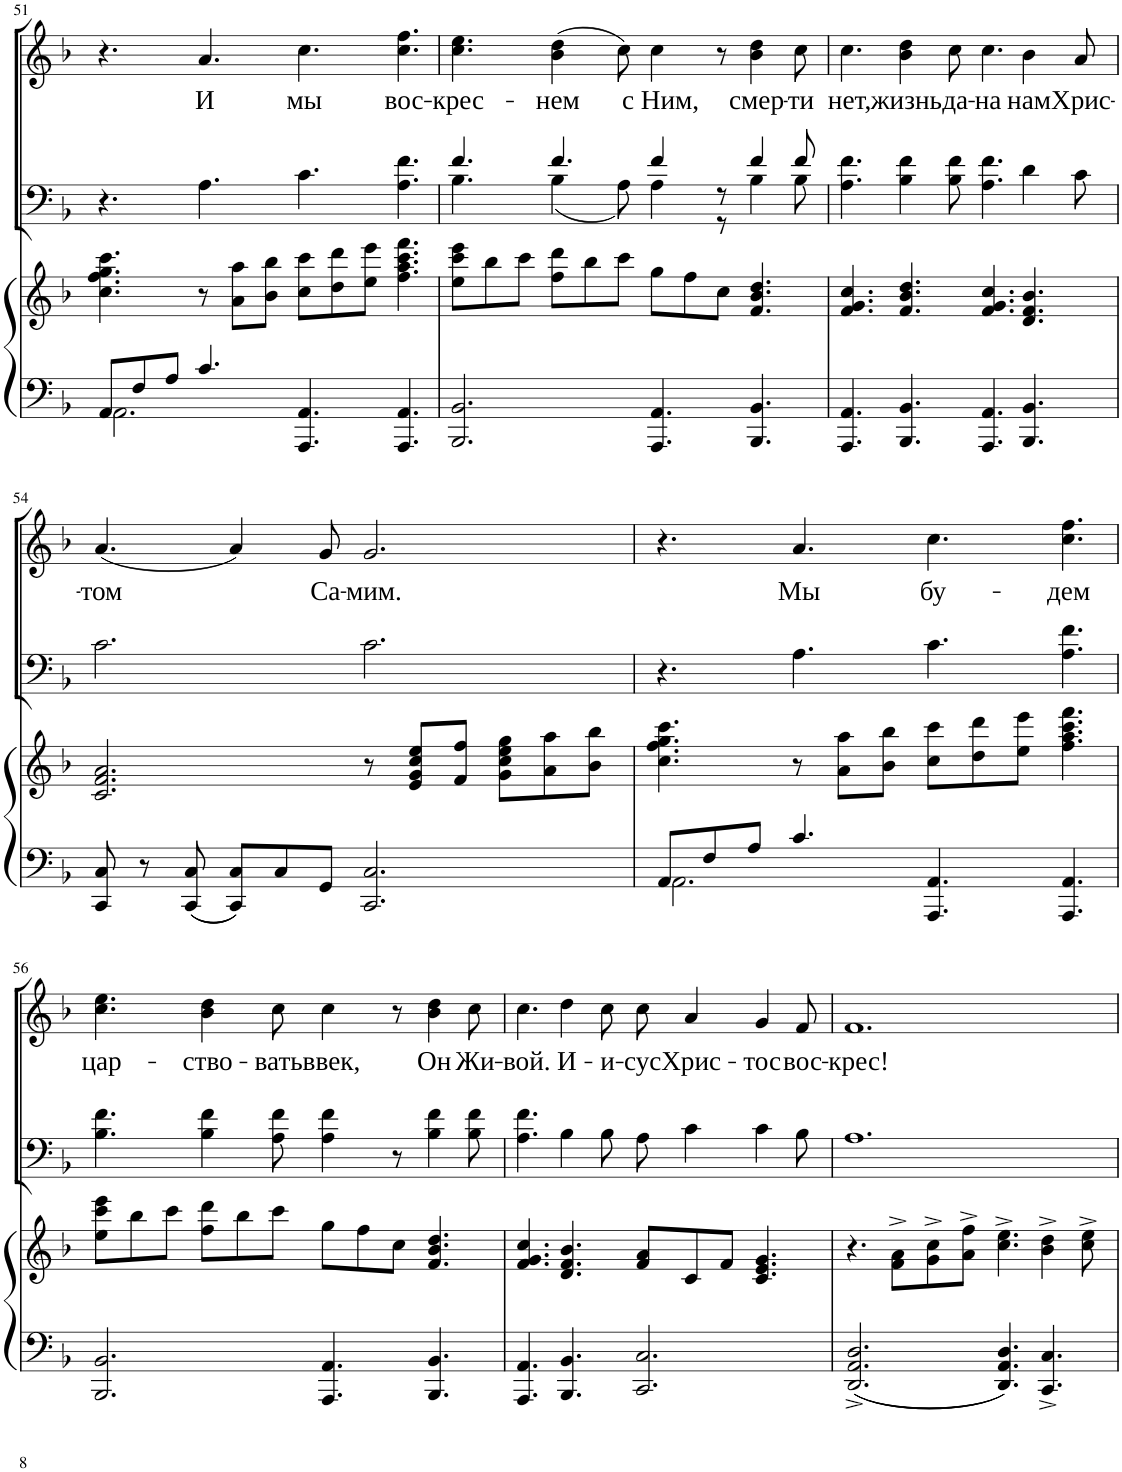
**kern	**kern	**kern	**kern	**text	**text
*part3	*part3	*part2	*part1	*part1	*part1
*staff4	*staff3	*staff2	*staff1	*staff1	*staff1
*I"Piano	*	*I"Bass	*I"Soprano	*	*
*I'Pno	*	*	*	*	*
!!LO:PB:g=z
*clefF4	*clefG2	*clefF4	*clefG2	*	*
*k[b-]	*k[b-]	*k[b-]	*k[b-]	*	*
*M12/8	*M12/8	*M12/8	*M12/8	*	*
=51	=51	=51	=51	=51	=51
*^	*	*	*	*	*
8AA/L	2.AA\	4.cc\ 4.ff\ 4.gg\ 4.ccc\	4.r	4.r	.	.
8F/	.	.	.	.	.	.
8A/J	.	.	.	.	.	.
!	!	!	!	!	!	!LO:LY:b
4.c/	.	8r	4.A\	4.a/	.	И
.	.	8a\ 8aa\L	.	.	.	.
.	.	8b-\ 8bb-\J	.	.	.	.
!	!	!	!	!	!	!LO:LY:b
4.AAA/ 4.AA/	2.ryy	8cc\ 8ccc\L	4.c\	4.cc\	.	мы
.	.	8dd\ 8ddd\	.	.	.	.
.	.	8ee\ 8eee\J	.	.	.	.
!	!	!	!	!	!	!LO:LY:b
4.AAA/ 4.AA/	.	4.ff\ 4.aa\ 4.ccc\ 4.fff\	4.A\ 4.f\	4.cc\ 4.ff\	.	вос-
*v	*v	*	*	*	*	*
=52	=52	=52	=52	=52	=52
*	*	*^	*	*	*
!	!	!	!	!	!	!LO:LY:b
2.BBB-/ 2.BB-/	8ee\ 8ccc\ 8eee\L	4.f/	4.B-\	4.cc\ 4.ee\	.	-крес-
.	8bb-\	.	.	.	.	.
.	8ccc\J	.	.	.	.	.
!	!	!	!	!	!	!LO:LY:b
.	8ff\ 8ddd\L	4.f/	(4B-\	(4b-\ 4dd\	.	-нем
.	8bb-\	.	.	.	.	.
.	8ccc\J	.	8A\)	8cc\)	.	.
!	!	!	!	!	!	!LO:LY:b
4.AAA/ 4.AA/	8gg\L	4f/	4A\	4cc\	.	с Ним,
.	8ff\	.	.	.	.	.
.	8cc\J	8r	8r	8r	.	.
!	!	!	!	!	!	!LO:LY:b
4.BBB-/ 4.BB-/	4.f/ 4.b-/ 4.dd/	4f/	4B-\	4b-\ 4dd\	.	смер-
!	!	!	!	!	!	!LO:LY:b
.	.	8f/	8B-\	8cc\	.	-ти
=53	=53	=53	=53	=53	=53	=53
!	!	!	!	!	!	!LO:LY:b
*	*	*v	*v	*	*	*
4.AAA/ 4.AA/	4.f/ 4.g/ 4.cc/	4.A\ 4.f\	4.cc\	.	нет,
!	!	!	!	!	!LO:LY:b
4.BBB-/ 4.BB-/	4.f/ 4.b-/ 4.dd/	4B-\ 4f\	4b-\ 4dd\	.	жизнь
!	!	!	!	!	!LO:LY:b
.	.	8B-\ 8f\	8cc\	.	да-
!	!	!	!	!	!LO:LY:b
4.AAA/ 4.AA/	4.f/ 4.g/ 4.cc/	4.A\ 4.f\	4.cc\	.	-на
!	!	!	!	!	!LO:LY:b
4.BBB-/ 4.BB-/	4.d/ 4.f/ 4.b-/	4d\	4b-\	.	нам
!	!	!	!	!	!LO:LY:b
.	.	8c\	8a/	.	Хрис-
!!LO:LB:g=z
=54	=54	=54	=54	=54	=54
!	!	!	!	!	!LO:LY:b
8CC/ 8C/	2.c/ 2.f/ 2.a/	2.c\	(4.a/	.	-том
8r	.	.	.	.	.
8CC/ 8C/	.	.	.	.	.
8CC/ 8C/L	.	.	4a/)	.	.
8C/	.	.	.	.	.
!	!	!	!	!	!LO:LY:b
8GG/J	.	.	8g/	.	Са-
!	!	!	!	!	!LO:LY:b
2.CC/ 2.C/	8r	2.c\	2.g/	.	-мим.
.	8e/ 8g/ 8cc/ 8ee/L	.	.	.	.
.	8f/ 8ff/J	.	.	.	.
.	8g\ 8cc\ 8ee\ 8gg\L	.	.	.	.
.	8a\ 8aa\	.	.	.	.
.	8b-\ 8bb-\J	.	.	.	.
=55	=55	=55	=55	=55	=55
*^	*	*	*	*	*
8AA/L	2.AA\	4.cc\ 4.ff\ 4.gg\ 4.ccc\	4.r	4.r	.	.
8F/	.	.	.	.	.	.
8A/J	.	.	.	.	.	.
!	!	!	!	!	!	!LO:LY:b
4.c/	.	8r	4.A\	4.a/	.	Мы
.	.	8a\ 8aa\L	.	.	.	.
.	.	8b-\ 8bb-\J	.	.	.	.
!	!	!	!	!	!	!LO:LY:b
4.AAA/ 4.AA/	2.ryy	8cc\ 8ccc\L	4.c\	4.cc\	.	бу-
.	.	8dd\ 8ddd\	.	.	.	.
.	.	8ee\ 8eee\J	.	.	.	.
!	!	!	!	!	!	!LO:LY:b
4.AAA/ 4.AA/	.	4.ff\ 4.aa\ 4.ccc\ 4.fff\	4.A\ 4.f\	4.cc\ 4.ff\	.	-дем
*v	*v	*	*	*	*	*
!!LO:LB:g=z
=56	=56	=56	=56	=56	=56
!	!	!	!	!	!LO:LY:b
2.BBB-/ 2.BB-/	8ee\ 8ccc\ 8eee\L	4.B-\ 4.f\	4.cc\ 4.ee\	.	цар-
.	8bb-\	.	.	.	.
.	8ccc\J	.	.	.	.
!	!	!	!	!	!LO:LY:b
.	8ff\ 8ddd\L	4B-\ 4f\	4b-\ 4dd\	.	-ство-
.	8bb-\	.	.	.	.
!	!	!	!	!	!LO:LY:b
.	8ccc\J	8A\ 8f\	8cc\	.	-вать
!	!	!	!	!	!LO:LY:b
4.AAA/ 4.AA/	8gg\L	4A\ 4f\	4cc\	.	ввек,
.	8ff\	.	.	.	.
.	8cc\J	8r	8r	.	.
!	!	!	!	!	!LO:LY:b
4.BBB-/ 4.BB-/	4.f/ 4.b-/ 4.dd/	4B-\ 4f\	4b-\ 4dd\	.	Он
!	!	!	!	!	!LO:LY:b
.	.	8B-\ 8f\	8cc\	.	Жи-
=57	=57	=57	=57	=57	=57
!	!	!	!	!	!LO:LY:b
4.AAA/ 4.AA/	4.f/ 4.g/ 4.cc/	4.A\ 4.f\	4.cc\	.	-вой.
!	!	!	!	!	!LO:LY:b
4.BBB-/ 4.BB-/	4.d/ 4.f/ 4.b-/	4B-\	4dd\	.	И-
!	!	!	!	!	!LO:LY:b
.	.	8B-\	8cc\	.	-и-
!	!	!	!	!	!LO:LY:b
2.CC/ 2.C/	8f/ 8a/L	8A\	8cc\	.	-сус
!	!	!	!	!	!LO:LY:b
.	8c/	4c\	4a/	.	Хрис-
.	8f/J	.	.	.	.
!	!	!	!	!	!LO:LY:b
.	4.c/ 4.e/ 4.g/	4c\	4g/	.	-тос
!	!	!	!	!	!LO:LY:b
.	.	8B-\	8f/	.	вос-
=58	=58	=58	=58	=58	=58
!	!	!	!	!	!LO:LY:b
2.DD/^ 2.AA/^ 2.D/^	4.r	1.A	1.f	.	-крес!
.	8f\^ 8a\^L	.	.	.	.
.	8g\^ 8cc\^	.	.	.	.
.	8a\^ 8ff\^J	.	.	.	.
4.DD/ 4.AA/ 4.D/	4.cc\^ 4.ee\^	.	.	.	.
4.CC/^ 4.C/^	4b-\^ 4dd\^	.	.	.	.
.	8cc\^ 8ee\^	.	.	.	.
=	=	=	=	=	=
*-	*-	*-	*-	*-	*-
